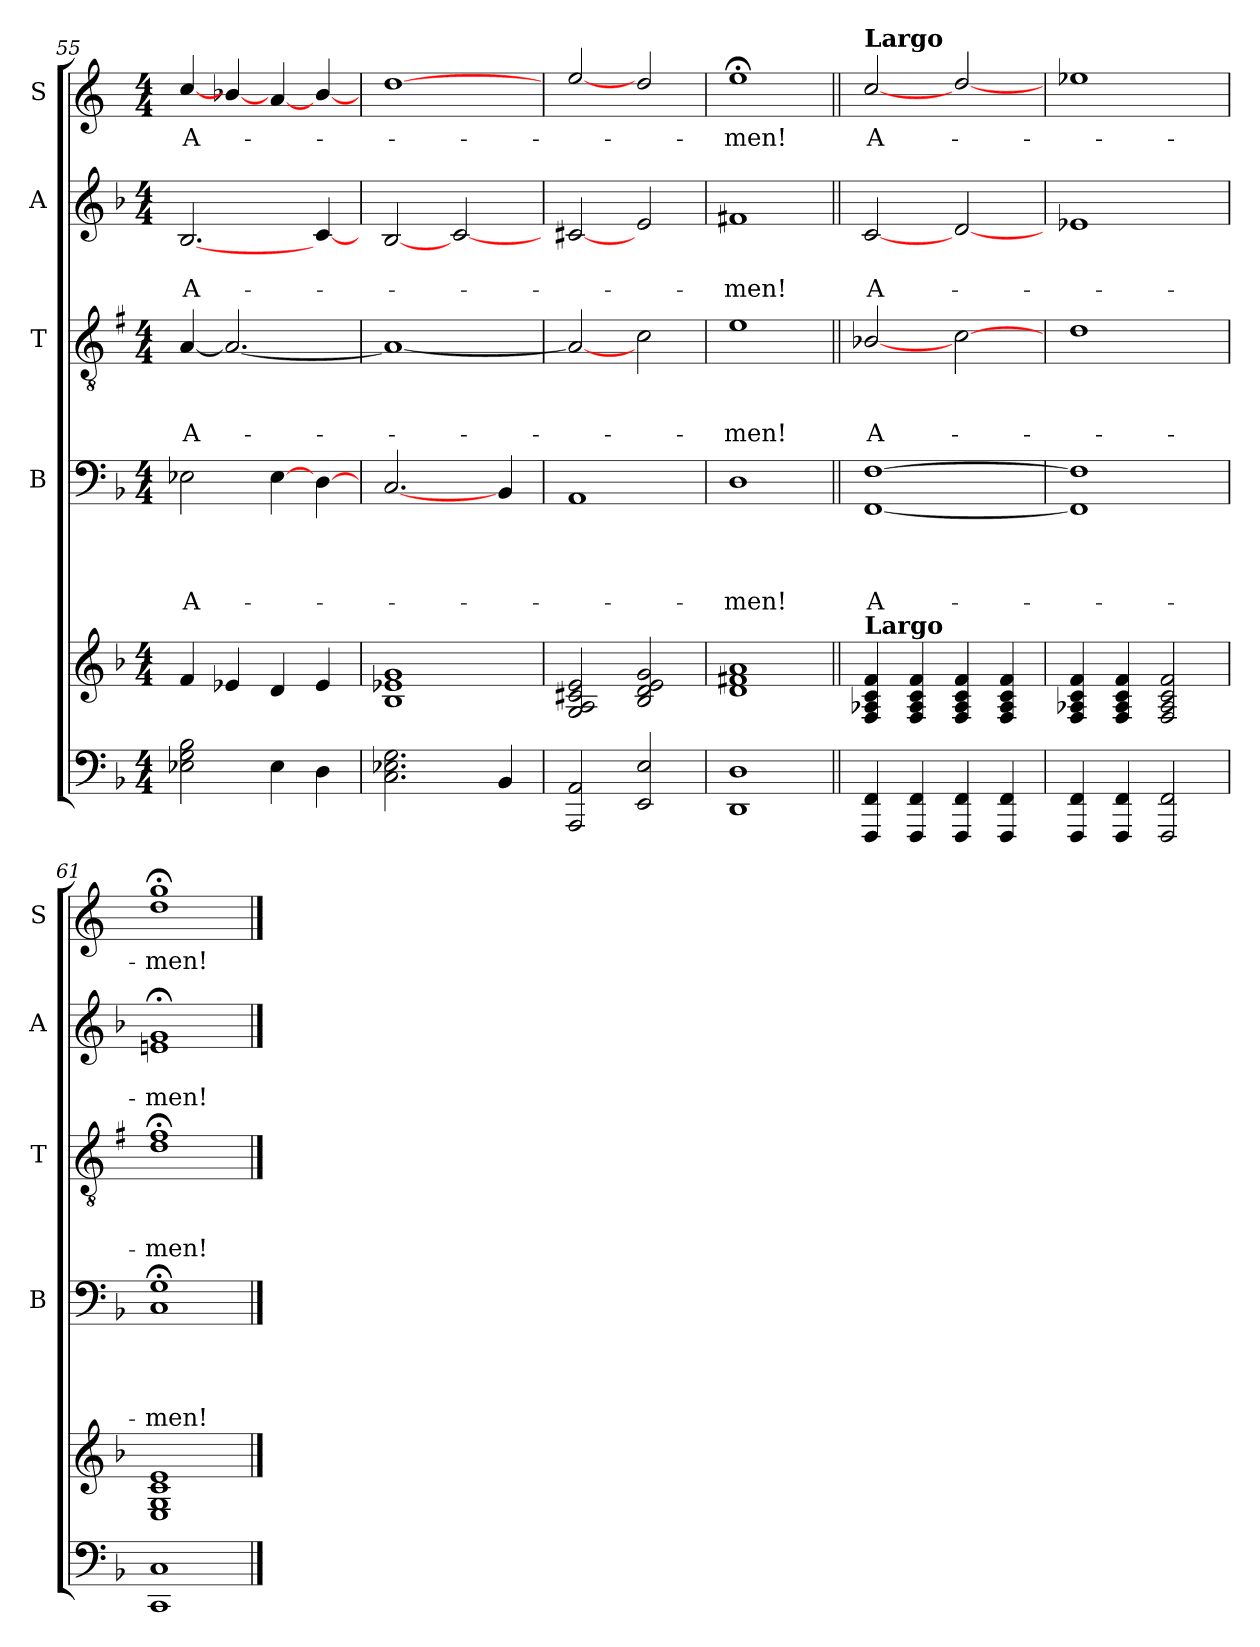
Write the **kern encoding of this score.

**kern	**kern	**kern	**text	**text	**text	**text	**kern	**text	**text	**text	**kern	**text	**text	**kern	**text
*part5	*part5	*part4	*part4	*part4	*part4	*part4	*part3	*part3	*part3	*part3	*part2	*part2	*part2	*part1	*part1
*staff6	*staff5	*staff4	*staff4	*staff4	*staff4	*staff4	*staff3	*staff3	*staff3	*staff3	*staff2	*staff2	*staff2	*staff1	*staff1
*	*	*I"B	*	*	*	*	*I"T	*	*	*	*I"A	*	*	*I"S	*
*	*	*I'B	*	*	*	*	*I'T	*	*	*	*I'A	*	*	*I'S	*
*clefF4	*clefG2	*clefF4	*	*	*	*	*clefGv2	*	*	*	*clefG2	*	*	*clefG2	*
*	*	*	*	*	*	*	*ITrd1c2	*	*	*	*	*	*	*ITrd4c7	*
*k[b-]	*k[b-]	*k[b-]	*	*	*	*	*k[b-]	*	*	*	*k[b-]	*	*	*k[b-]	*
*d:	*d:	*d:	*	*	*	*	*d:	*	*	*	*d:	*	*	*d:	*
*M4/4	*M4/4	*M4/4	*	*	*	*	*M4/4	*	*	*	*M4/4	*	*	*M4/4	*
=55	=55	=55	=55	=55	=55	=55	=55	=55	=55	=55	=55	=55	=55	=55	=55
!	!	!	!	!	!	!LO:LY:b	!	!	!	!LO:LY:b	!	!	!LO:LY:b	!	!LO:LY:b
2E-X\ 2G\ 2B-\	4f/	2E-X\	.	.	.	A-	[4G/	.	.	A-	[2.B-/	.	A-	[4f/	A-
.	4e-X/	.	.	.	.	.	2.G/_	.	.	.	.	.	.	[4e-X/	.
4E-\	4d/	[4E-\	.	.	.	.	.	.	.	.	.	.	.	[4d/	.
4D\	4e-/	[4D\	.	.	.	.	.	.	.	.	[4c/	.	.	[4e-/	.
=56	=56	=56	=56	=56	=56	=56	=56	=56	=56	=56	=56	=56	=56	=56	=56
2.C\ 2.E-X\ 2.G\	1B- 1e-X 1g	[2.C/	.	.	.	.	1G_	.	.	.	[2B-/	.	.	[1g	.
.	.	.	.	.	.	.	.	.	.	.	[2c/	.	.	.	.
4BB-/	.	4BB-/	.	.	.	.	.	.	.	.	.	.	.	.	.
=57	=57	=57	=57	=57	=57	=57	=57	=57	=57	=57	=57	=57	=57	=57	=57
2AAA/ 2AA/	2G/ 2A/ 2c#X/ 2e/	1AA	.	.	.	.	2G/_	.	.	.	[2c#X/	.	.	[2a/	.
2EE/ 2E/	2B-/ 2d/ 2e/ 2g/	.	.	.	.	.	2B-\	.	.	.	2e/	.	.	2g/	.
=58	=58	=58	=58	=58	=58	=58	=58	=58	=58	=58	=58	=58	=58	=58	=58
!	!	!	!	!	!	!LO:LY:b	!	!	!	!LO:LY:b	!	!	!LO:LY:b	!	!LO:LY:b
1DD 1D	1d 1f#X 1a	1D	.	.	.	-men!	1d	.	.	-men!	1f#X	.	-men!	1a;<	-men!
!!LO:LB:g=z
=59||	=59||	=59||	=59||	=59||	=59||	=59||	=59||	=59||	=59||	=59||	=59||	=59||	=59||	=59||	=59||
!	!	!	!	!	!	!	!	!	!	!	!	!	!	!LO:TX:a:B:t=Largo	!
!	!LO:TX:a:B:t=Largo	!	!	!	!	!	!	!	!	!	!	!	!	!	!
!	!	!	!	!	!	!LO:LY:b	!	!	!	!LO:LY:b	!	!	!LO:LY:b	!	!LO:LY:b
4FFF/ 4FF/	4F/ 4A-X/ 4c/ 4f/	[1FF [1F	.	.	.	A-	[2A-X/	.	.	A-	[2c/	.	A-	[2f/	A-
4FFF/ 4FF/	4F/ 4A-/ 4c/ 4f/	.	.	.	.	.	.	.	.	.	.	.	.	.	.
4FFF/ 4FF/	4F/ 4A-/ 4c/ 4f/	.	.	.	.	.	[2B-\	.	.	.	[2d/	.	.	[2g/	.
4FFF/ 4FF/	4F/ 4A-/ 4c/ 4f/	.	.	.	.	.	.	.	.	.	.	.	.	.	.
=60	=60	=60	=60	=60	=60	=60	=60	=60	=60	=60	=60	=60	=60	=60	=60
4FFF/ 4FF/	4F/ 4A-X/ 4c/ 4f/	1FF] 1F]	.	.	.	.	1c	.	.	.	1e-X	.	.	1a-X	.
4FFF/ 4FF/	4F/ 4A-/ 4c/ 4f/	.	.	.	.	.	.	.	.	.	.	.	.	.	.
2FFF/ 2FF/	2F/ 2A-/ 2c/ 2f/	.	.	.	.	.	.	.	.	.	.	.	.	.	.
=61	=61	=61	=61	=61	=61	=61	=61	=61	=61	=61	=61	=61	=61	=61	=61
!	!	!	!	!	!	!LO:LY:b	!	!	!	!LO:LY:b	!	!	!LO:LY:b	!	!LO:LY:b
1CC 1C	1E 1G 1c 1e	1C;< 1G;<	.	.	.	-men!	1c;< 1e;<	.	.	-men!	1eni;< 1g;<	.	-men!	1g;< 1cc;<	-men!
==	==	==	==	==	==	==	==	==	==	==	==	==	==	==	==
*-	*-	*-	*-	*-	*-	*-	*-	*-	*-	*-	*-	*-	*-	*-	*-
